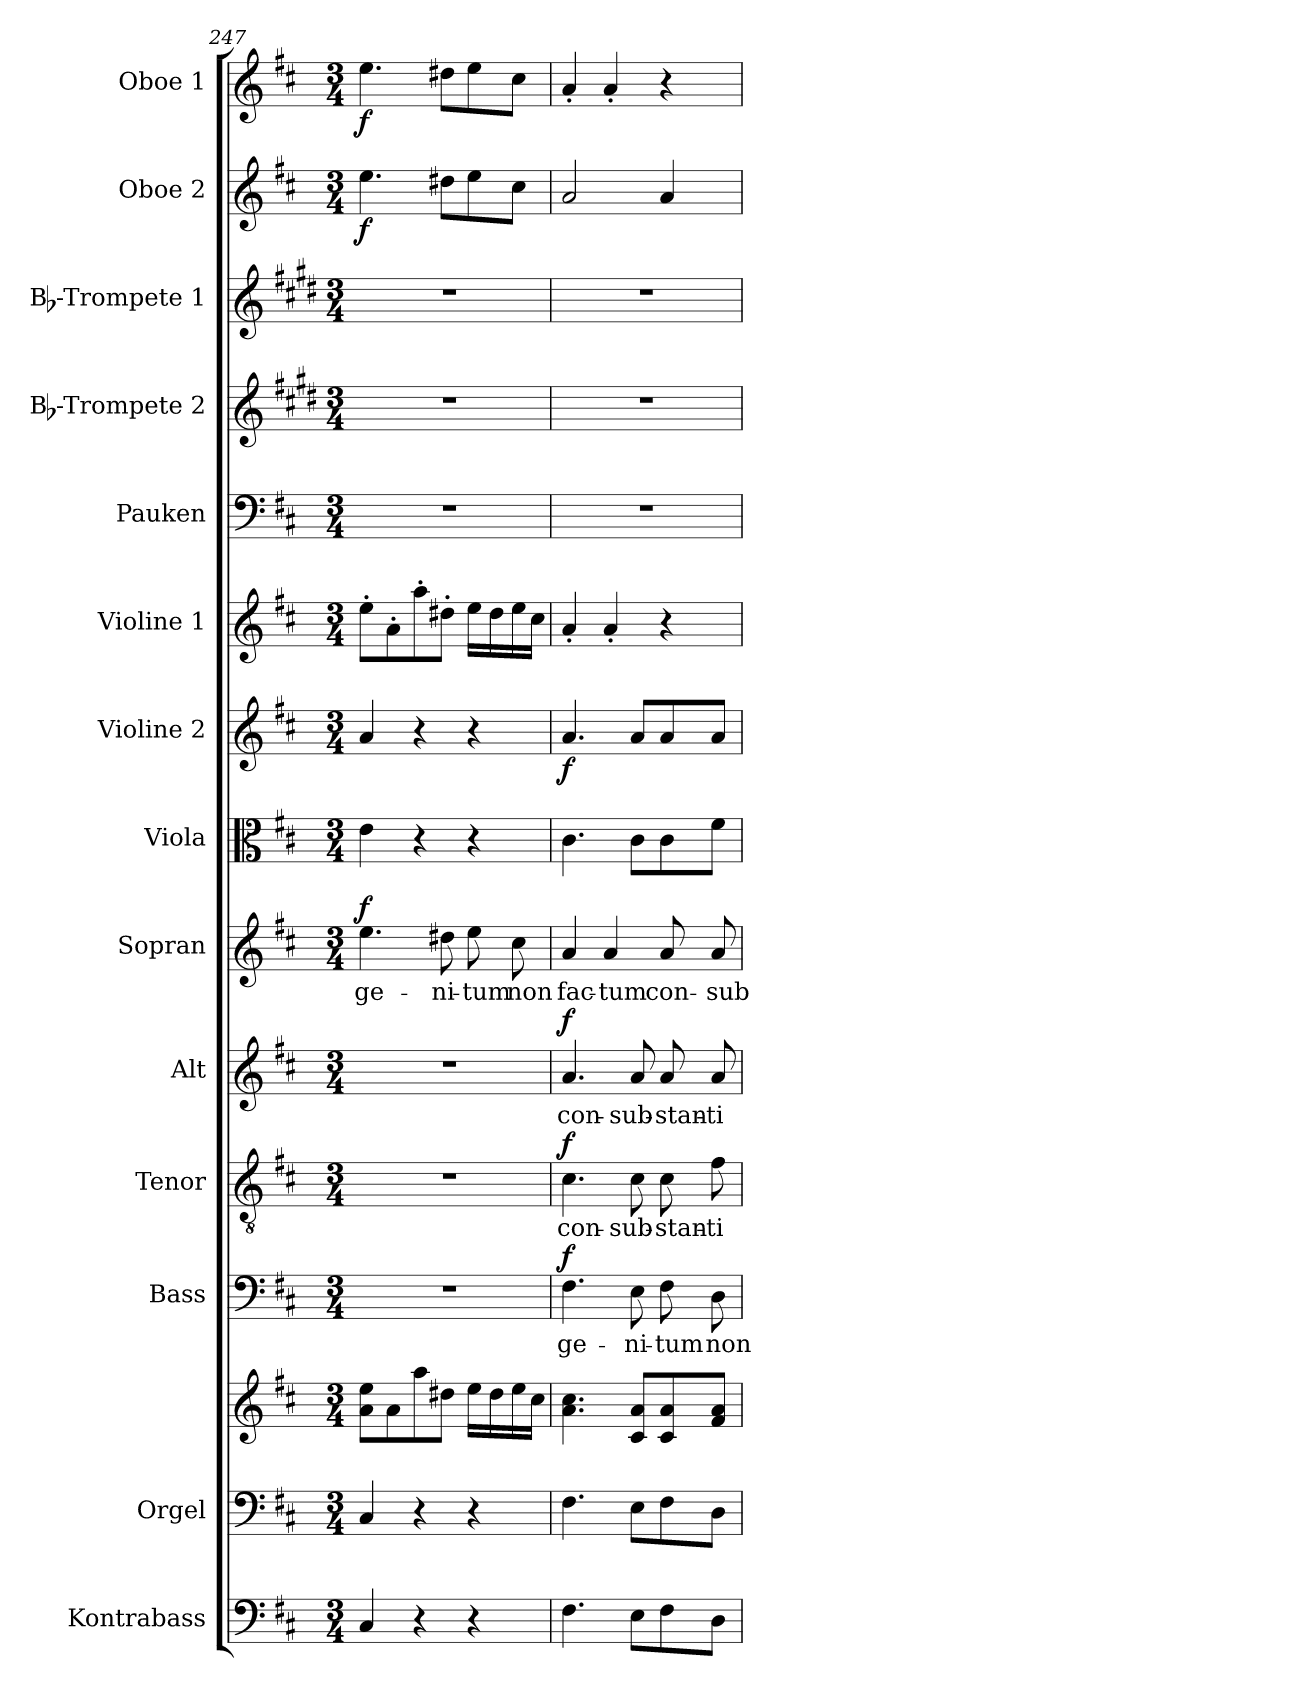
**kern	**kern	**kern	**kern	**text	**dynam	**kern	**text	**dynam	**kern	**text	**dynam	**kern	**text	**dynam	**kern	**kern	**dynam	**kern	**kern	**kern	**kern	**kern	**dynam	**kern	**dynam
*part14	*part13	*part13	*part12	*part12	*part12	*part11	*part11	*part11	*part10	*part10	*part10	*part9	*part9	*part9	*part8	*part7	*part7	*part6	*part5	*part4	*part3	*part2	*part2	*part1	*part1
*staff15	*staff14	*staff13	*staff12	*staff12	*staff12	*staff11	*staff11	*staff11	*staff10	*staff10	*staff10	*staff9	*staff9	*staff9	*staff8	*staff7	*staff7	*staff6	*staff5	*staff4	*staff3	*staff2	*staff2	*staff1	*staff1
*I"Kontrabass	*I"Orgel	*	*I"Bass	*	*	*I"Tenor	*	*	*I"Alt	*	*	*I"Sopran	*	*	*I"Viola	*I"Violine 2	*	*I"Violine 1	*I"Pauken	*I"Bb-Trompete 2	*I"Bb-Trompete 1	*I"Oboe 2	*	*I"Oboe 1	*
*I'Kb.	*I'Org.	*	*I'B.	*	*	*I'T.	*	*	*I'A.	*	*	*I'S.	*	*	*I'Vla.	*I'Vl. 2	*	*I'Vl. 1	*I'Pk.	*I'Bb Trp. 2	*I'Bb Trp. 1	*I'Ob. 2	*	*I'Ob. 1	*
*clefF4	*clefF4	*clefG2	*clefF4	*	*	*clefGv2	*	*	*clefG2	*	*	*clefG2	*	*	*clefC3	*clefG2	*	*clefG2	*clefF4	*clefG2	*clefG2	*clefG2	*	*clefG2	*
*ITrd7c12	*	*	*	*	*	*	*	*	*	*	*	*	*	*	*	*	*	*	*	*ITrd1c2	*ITrd1c2	*	*	*	*
*k[f#c#]	*k[f#c#]	*k[f#c#]	*k[f#c#]	*	*	*k[f#c#]	*	*	*k[f#c#]	*	*	*k[f#c#]	*	*	*k[f#c#]	*k[f#c#]	*	*k[f#c#]	*k[f#c#]	*k[f#c#]	*k[f#c#]	*k[f#c#]	*	*k[f#c#]	*
*D:	*D:	*D:	*D:	*	*	*D:	*	*	*D:	*	*	*D:	*	*	*D:	*D:	*	*D:	*D:	*D:	*D:	*D:	*	*D:	*
*M3/4	*M3/4	*M3/4	*M3/4	*	*	*M3/4	*	*	*M3/4	*	*	*M3/4	*	*	*M3/4	*M3/4	*	*M3/4	*M3/4	*M3/4	*M3/4	*M3/4	*	*M3/4	*
=247	=247	=247	=247	=247	=247	=247	=247	=247	=247	=247	=247	=247	=247	=247	=247	=247	=247	=247	=247	=247	=247	=247	=247	=247	=247
!	!	!	!	!	!	!	!	!	!	!	!	!	!LO:LY:b	!LO:DY:a	!	!	!	!	!	!	!	!	!LO:DY:b	!	!LO:DY:b
4CC#/	4C#/	8a\ 8ee\L	2.r	.	.	2.r	.	.	2.r	.	.	4.ee\	ge-	f	4e\	4a/	.	8ee'>\L	2.r	2.r	2.r	4.ee\	f	4.ee\	f
.	.	8a\	.	.	.	.	.	.	.	.	.	.	.	.	.	.	.	8a'>\	.	.	.	.	.	.	.
4r	4r	8aa\	.	.	.	.	.	.	.	.	.	.	.	.	4r	4r	.	8aa'>\	.	.	.	.	.	.	.
!	!	!	!	!	!	!	!	!	!	!	!	!	!LO:LY:b	!	!	!	!	!	!	!	!	!	!	!	!
.	.	8dd#X\J	.	.	.	.	.	.	.	.	.	8dd#X\	-ni-	.	.	.	.	8dd#X'>\J	.	.	.	8dd#X\L	.	8dd#X\L	.
!	!	!	!	!	!	!	!	!	!	!	!	!	!LO:LY:b	!	!	!	!	!	!	!	!	!	!	!	!
4r	4r	16ee\LL	.	.	.	.	.	.	.	.	.	8ee\	-tum	.	4r	4r	.	16ee\LL	.	.	.	8ee\	.	8ee\	.
.	.	16dd#\	.	.	.	.	.	.	.	.	.	.	.	.	.	.	.	16dd#\	.	.	.	.	.	.	.
!	!	!	!	!	!	!	!	!	!	!	!	!	!LO:LY:b	!	!	!	!	!	!	!	!	!	!	!	!
.	.	16ee\	.	.	.	.	.	.	.	.	.	8cc#\	non	.	.	.	.	16ee\	.	.	.	8cc#\J	.	8cc#\J	.
.	.	16cc#\JJ	.	.	.	.	.	.	.	.	.	.	.	.	.	.	.	16cc#\JJ	.	.	.	.	.	.	.
=248	=248	=248	=248	=248	=248	=248	=248	=248	=248	=248	=248	=248	=248	=248	=248	=248	=248	=248	=248	=248	=248	=248	=248	=248	=248
!	!	!	!	!LO:LY:b	!LO:DY:a	!	!LO:LY:b	!LO:DY:a	!	!LO:LY:b	!LO:DY:a	!	!LO:LY:b	!	!	!	!LO:DY:b	!	!	!	!	!	!	!	!
4.FF#\	4.F#\	4.a\ 4.cc#\	4.F#\	ge-	f	4.c#\	con-	f	4.a/	con-	f	4a/	fac-	.	4.c#\	4.a/	f	4a'</	2.r	2.r	2.r	2a/	.	4a'</	.
!	!	!	!	!	!	!	!	!	!	!	!	!	!LO:LY:b	!	!	!	!	!	!	!	!	!	!	!	!
.	.	.	.	.	.	.	.	.	.	.	.	4a/	-tum	.	.	.	.	4a'</	.	.	.	.	.	4a'</	.
!	!	!	!	!LO:LY:b	!	!	!LO:LY:b	!	!	!LO:LY:b	!	!	!	!	!	!	!	!	!	!	!	!	!	!	!
8EE\L	8E\L	8c#/ 8a/L	8E\	-ni-	.	8c#\	-sub-	.	8a/	-sub-	.	.	.	.	8c#\L	8a/L	.	.	.	.	.	.	.	.	.
!	!	!	!	!LO:LY:b	!	!	!LO:LY:b	!	!	!LO:LY:b	!	!	!LO:LY:b	!	!	!	!	!	!	!	!	!	!	!	!
8FF#\	8F#\	8c#/ 8a/	8F#\	-tum	.	8c#\	-stan-	.	8a/	-stan-	.	8a/	con-	.	8c#\	8a/	.	4r	.	.	.	4a/	.	4r	.
!	!	!	!	!LO:LY:b	!	!	!LO:LY:b	!	!	!LO:LY:b	!	!	!LO:LY:b	!	!	!	!	!	!	!	!	!	!	!	!
8DD\J	8D\J	8f#/ 8a/J	8D\	non	.	8f#\	-ti-	.	8a/	-ti-	.	8a/	-sub-	.	8f#\J	8a/J	.	.	.	.	.	.	.	.	.
=	=	=	=	=	=	=	=	=	=	=	=	=	=	=	=	=	=	=	=	=	=	=	=	=	=
*-	*-	*-	*-	*-	*-	*-	*-	*-	*-	*-	*-	*-	*-	*-	*-	*-	*-	*-	*-	*-	*-	*-	*-	*-	*-
